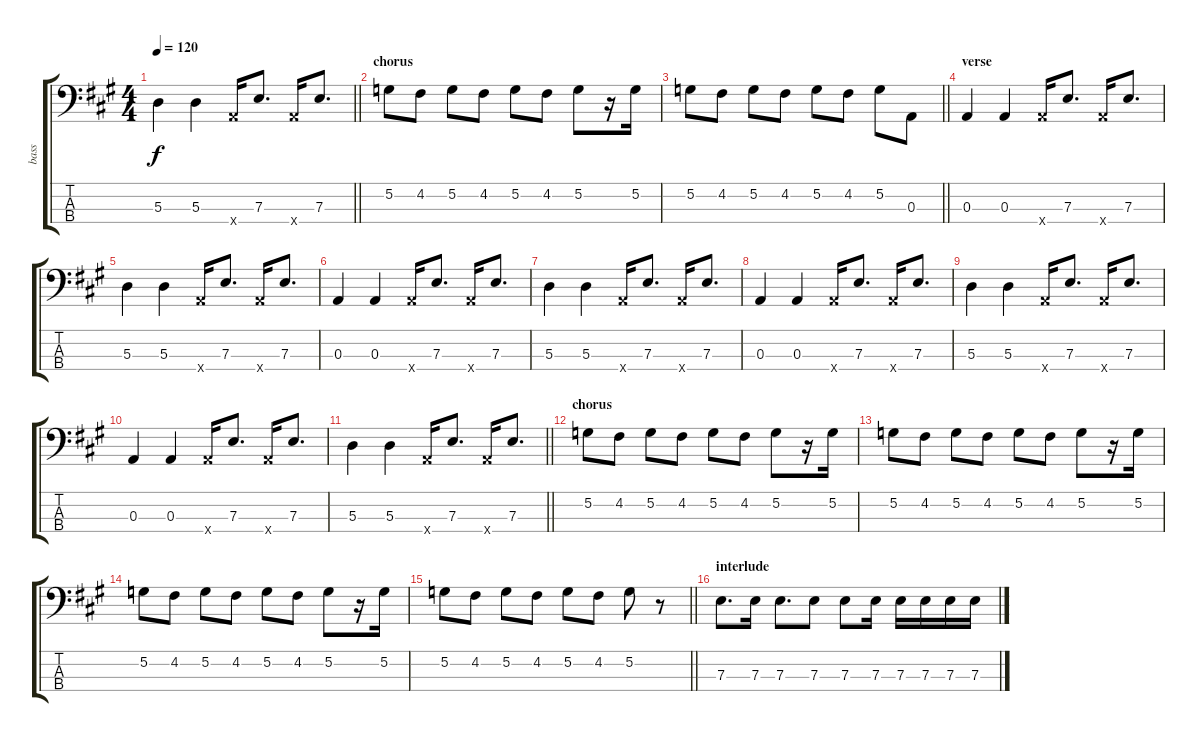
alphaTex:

\track ("bass" "bass") {instrument electricbassfinger}
\staff {score tabs}
\tuning (G2 D2 A1 E1) {hide}
\ts (4 4)
\tempo 120
\clef f4
\barLineRight lightlight
\ks a
5.3.4{dy f} 5.3.4 5.4{x}.16 7.3.8{d} 5.4{x}.16 7.3.8{d} |
\section ("" "chorus")
5.2.8 4.2.8 5.2.8 4.2.8 5.2.8 4.2.8 5.2.8 r.16 5.2.16 |
\barLineRight lightlight
5.2.8 4.2.8 5.2.8 4.2.8 5.2.8 4.2.8 5.2.8 0.3.8 |
\section ("" "verse")
0.3.4 0.3.4 5.4{x}.16 7.3.8{d} 5.4{x}.16 7.3.8{d} |
5.3.4 5.3.4 5.4{x}.16 7.3.8{d} 5.4{x}.16 7.3.8{d} |
0.3.4 0.3.4 5.4{x}.16 7.3.8{d} 5.4{x}.16 7.3.8{d} |
5.3.4 5.3.4 5.4{x}.16 7.3.8{d} 5.4{x}.16 7.3.8{d} |
0.3.4 0.3.4 5.4{x}.16 7.3.8{d} 5.4{x}.16 7.3.8{d} |
5.3.4 5.3.4 5.4{x}.16 7.3.8{d} 5.4{x}.16 7.3.8{d} |
0.3.4 0.3.4 5.4{x}.16 7.3.8{d} 5.4{x}.16 7.3.8{d} |
\barLineRight lightlight
5.3.4 5.3.4 5.4{x}.16 7.3.8{d} 5.4{x}.16 7.3.8{d} |
\section ("" "chorus")
5.2.8 4.2.8 5.2.8 4.2.8 5.2.8 4.2.8 5.2.8 r.16 5.2.16 |
5.2.8 4.2.8 5.2.8 4.2.8 5.2.8 4.2.8 5.2.8 r.16 5.2.16 |
5.2.8 4.2.8 5.2.8 4.2.8 5.2.8 4.2.8 5.2.8 r.16 5.2.16 |
\barLineRight lightlight
5.2.8 4.2.8 5.2.8 4.2.8 5.2.8 4.2.8 5.2.8 r.8 |
\section ("" "interlude")
7.3.8{d} 7.3.16 7.3.8{d} 7.3.8 7.3.8 7.3.16 7.3.16 7.3.16 7.3.16 7.3.16
